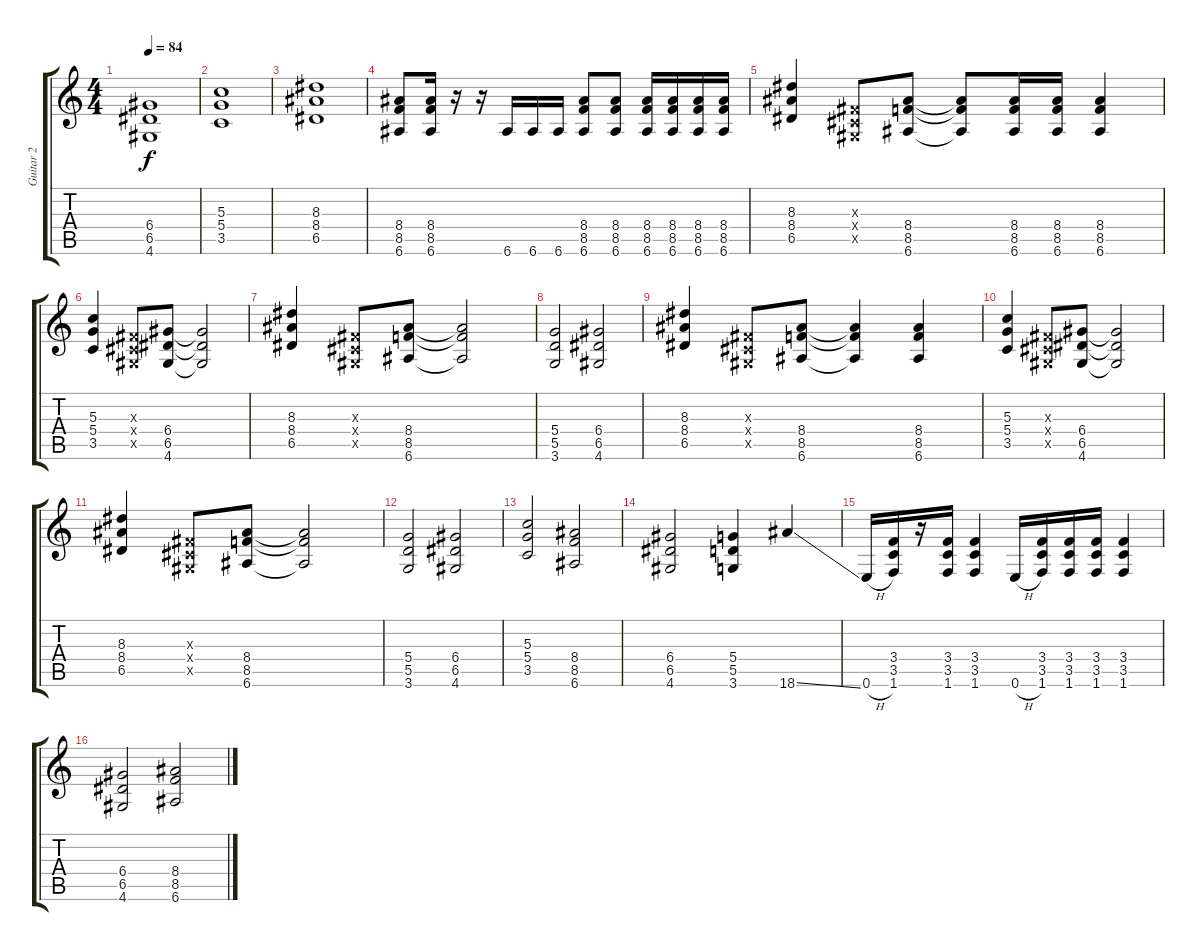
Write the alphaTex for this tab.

\track ("Guitar 2" "Guitar 2") {instrument distortionguitar}
\staff {score tabs}
\tuning (E4 B3 G3 D3 A2 E2) {hide}
\ts (4 4)
\tempo 84
\clef g2
\ks c
(6.4 6.5 4.6).1{dy f} |
(5.3 5.4 3.5).1 |
(8.3 8.4 6.5).1 |
(8.4 8.5 6.6).8 (8.4 8.5 6.6).16 r.16 r.16 6.6.16 6.6.16 6.6.16 (8.4 8.5 6.6).8 (8.4 8.5 6.6).8 (8.4 8.5 6.6).16 (8.4 8.5 6.6).16 (8.4 8.5 6.6).16 (8.4 8.5 6.6).16 |
(8.3 8.4 6.5).4 (-1.3{x} -1.4{x} -1.5{x}).8 (8.4 8.5 6.6).8 (8.4{t} 8.5{t} 6.6{t}).8 (8.4 8.5 6.6).16 (8.4 8.5 6.6).16 (8.4 8.5 6.6).4 |
(5.3 5.4 3.5).4 (-1.3{x} -1.4{x} -1.5{x}).8 (6.4 6.5 4.6).8 (6.4{t} 6.5{t} 4.6{t}).2 |
(8.3 8.4 6.5).4 (-1.3{x} -1.4{x} -1.5{x}).8 (8.4 8.5 6.6).8 (8.4{t} 8.5{t} 6.6{t}).2 |
(5.4 5.5 3.6).2 (6.4 6.5 4.6).2 |
(8.3 8.4 6.5).4 (-1.3{x} -1.4{x} -1.5{x}).8 (8.4 8.5 6.6).8 (8.4{t} 8.5{t} 6.6{t}).4 (8.4 8.5 6.6).4 |
(5.3 5.4 3.5).4 (-1.3{x} -1.4{x} -1.5{x}).8 (6.4 6.5 4.6).8 (6.4{t} 6.5{t} 4.6{t}).2 |
(8.3 8.4 6.5).4 (-1.3{x} -1.4{x} -1.5{x}).8 (8.4 8.5 6.6).8 (8.4{t} 8.5{t} 6.6{t}).2 |
(5.4 5.5 3.6).2 (6.4 6.5 4.6).2 |
(5.3 5.4 3.5).2 (8.4 8.5 6.6).2 |
(6.4 6.5 4.6).2 (5.4 5.5 3.6).4 18.6{ss}.4 |
0.6{h}.16 (3.4 3.5 1.6).16 r.16 (3.4 3.5 1.6).16 (3.4 3.5 1.6).4 0.6{h}.16 (3.4 3.5 1.6).16 (3.4 3.5 1.6).16 (3.4 3.5 1.6).16 (3.4 3.5 1.6).4 |
(6.4 6.5 4.6).2 (8.4 8.5 6.6).2
